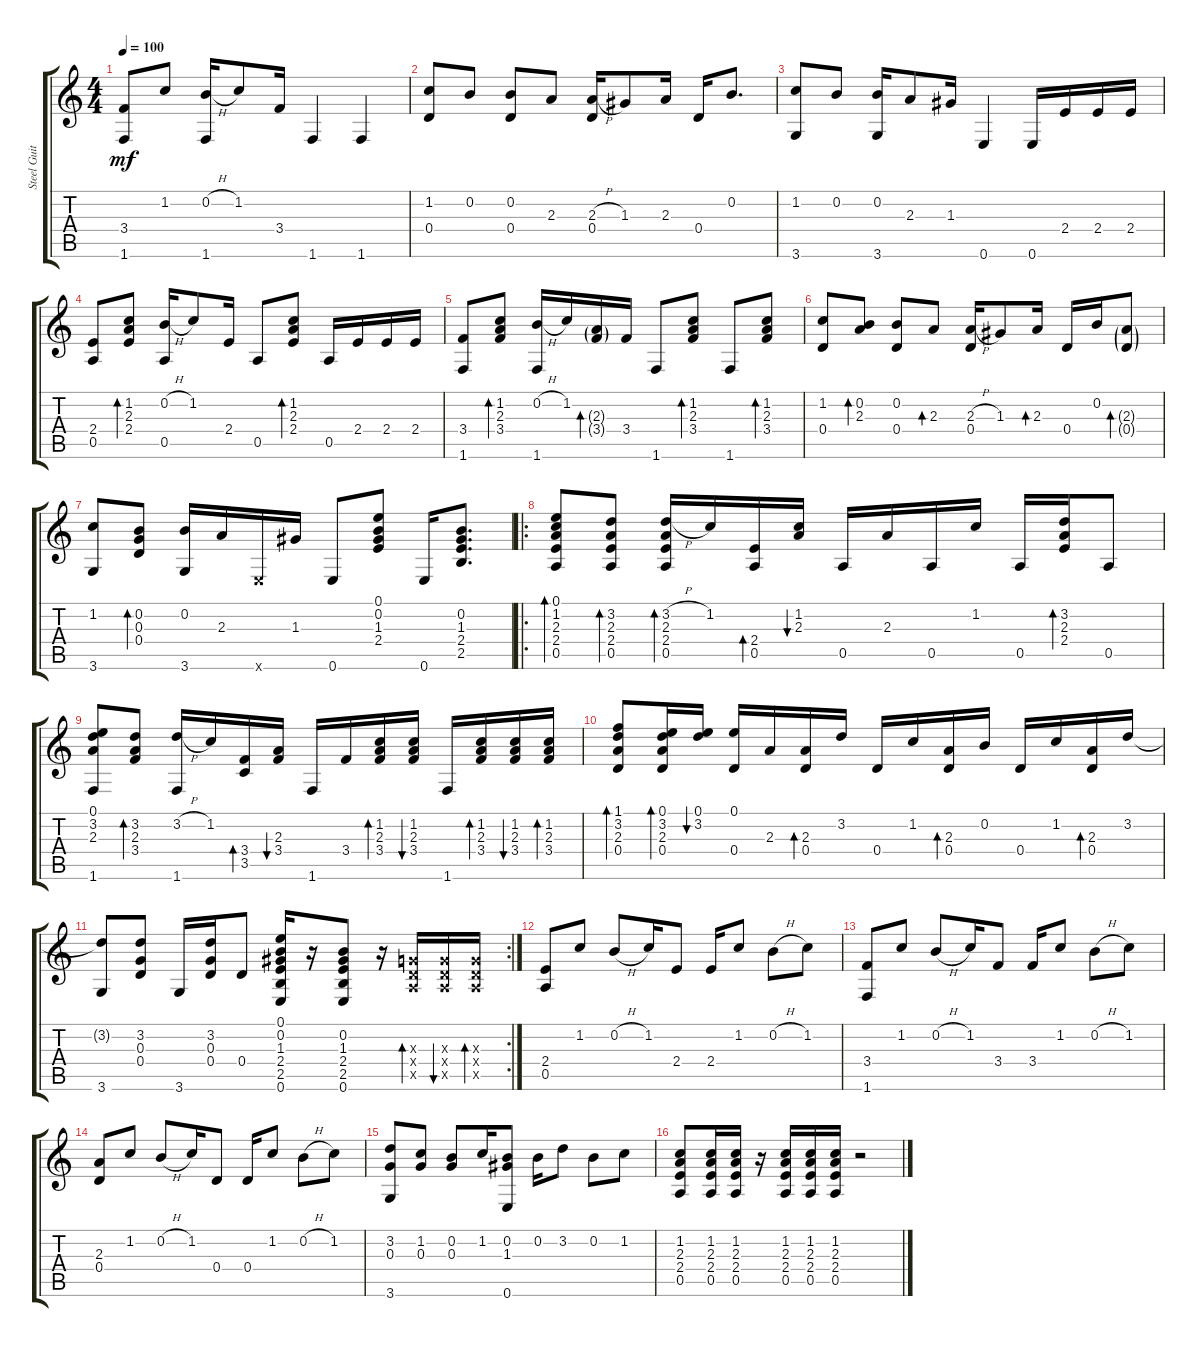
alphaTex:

\track ("Steel Guitar" "Steel Guit") {instrument acousticguitarsteel}
\staff {score tabs}
\tuning (E4 B3 G3 D3 A2 E2) {hide}
\ts (4 4)
\tempo 100
\clef g2
\ks c
(3.4 1.6).8{dy mf} 1.2.8 (0.2{h} 1.6).16 1.2.8 3.4.16 1.6.4 1.6.4 |
(1.2 0.4).8 0.2.8 (0.2 0.4).8 2.3.8 (2.3{h} 0.4).16 1.3.8 2.3.16 0.4.16 0.2.8{d} |
(1.2 3.6).8 0.2.8 (0.2 3.6).16 2.3.8 1.3.16 0.6.4 0.6.16 2.4.16 2.4.16 2.4.16 |
(2.4 0.5).8 (1.2 2.3 2.4).8{bd 30} (0.2{h} 0.5).16 1.2.8 2.4.16 0.5.8 (1.2 2.3 2.4).8{bd 30} 0.5.16 2.4.16 2.4.16 2.4.16 |
(3.4 1.6).8 (1.2 2.3 3.4).8{bd 30} (0.2{h} 1.6).16 1.2.16 (2.3{g} 3.4{g}).16{bd 30} 3.4.16 1.6.8 (1.2 2.3 3.4).8{bd 30} 1.6.8 (1.2 2.3 3.4).8{bd 30} |
(1.2 0.4).8 (0.2 2.3).8{bd 30} (0.2 0.4).8 2.3.8{bd 30} (2.3{h} 0.4).16 1.3.8 2.3.16{bd 30} 0.4.16 0.2.16 (2.3{g} 0.4{g}).8{bd 30} |
(1.2 3.6).8 (0.2 0.3 0.4).8{bd 30} (0.2 3.6).16 2.3.16 0.6{x}.16 1.3.16 0.6.8 (0.1 0.2 1.3 2.4).8 0.6.16 (0.2 1.3 2.4 2.5).8{d} |
\ro
(0.1 1.2 2.3 2.4 0.5).8{bd 30} (3.2 2.3 2.4 0.5).8{bd 30} (3.2{h} 2.3 2.4 0.5).16{bd 30} 1.2.16 (2.4 0.5).16{bd 30} (1.2 2.3).16{bu 30} 0.5.16 2.3.16 0.5.16 1.2.16 0.5.16 (3.2 2.3 2.4).16{bd 30} 0.5.8 |
(0.1 3.2 2.3 1.6).8 (3.2 2.3 3.4).8{bd 30} (3.2{h} 1.6).16 1.2.16 (3.4 3.5).16{bd 30} (2.3 3.4).16{bu 30} 1.6.16 3.4.16 (1.2 2.3 3.4).16{bd 30} (1.2 2.3 3.4).16{bu 30} 1.6.16 (1.2 2.3 3.4).16{bd 30} (1.2 2.3 3.4).16{bu 30} (1.2 2.3 3.4).16{bd 30} |
(1.1 3.2 2.3 0.4).8{bd 30} (0.1 3.2 2.3 0.4).16{bd 30} (0.1 3.2).16{bu 30} (0.1 0.4).16 2.3.16 (2.3 0.4).16{bd 30} 3.2.16 0.4.16 1.2.16 (2.3 0.4).16{bd 30} 0.2.16 0.4.16 1.2.16 (2.3 0.4).16{bd 30} 3.2.16 |
\rc 2
(3.2{t} 3.6).8 (3.2 0.3 0.4).8 3.6.16 (3.2 0.3 0.4).16 0.4.8 (0.1 0.2 1.3 2.4 2.5 0.6).16 r.16 (0.2 1.3 2.4 2.5 0.6).8 r.16 (0.3{x} 0.4{x} 0.5{x}).16{bd 30} (0.3{x} 0.4{x} 0.5{x}).16{bu 30} (0.3{x} 0.4{x} 0.5{x}).16{bd 30} |
(2.4 0.5).8 1.2.8 0.2{h}.8 1.2.16 2.4.8 2.4.16 1.2.8 0.2{h}.8 1.2.8 |
(3.4 1.6).8 1.2.8 0.2{h}.8 1.2.16 3.4.8 3.4.16 1.2.8 0.2{h}.8 1.2.8 |
(2.3 0.4).8 1.2.8 0.2{h}.8 1.2.16 0.4.8 0.4.16 1.2.8 0.2{h}.8 1.2.8 |
(3.2 0.3 3.6).8 (1.2 0.3).8 (0.2 0.3).8 1.2.16 (0.2 1.3 0.6).8 0.2.16 3.2.8 0.2.8 1.2.8 |
(1.2 2.3 2.4 0.5).8 (1.2 2.3 2.4 0.5).16 (1.2 2.3 2.4 0.5).16 r.16 (1.2 2.3 2.4 0.5).16 (1.2 2.3 2.4 0.5).16 (1.2 2.3 2.4 0.5).16 r.2
